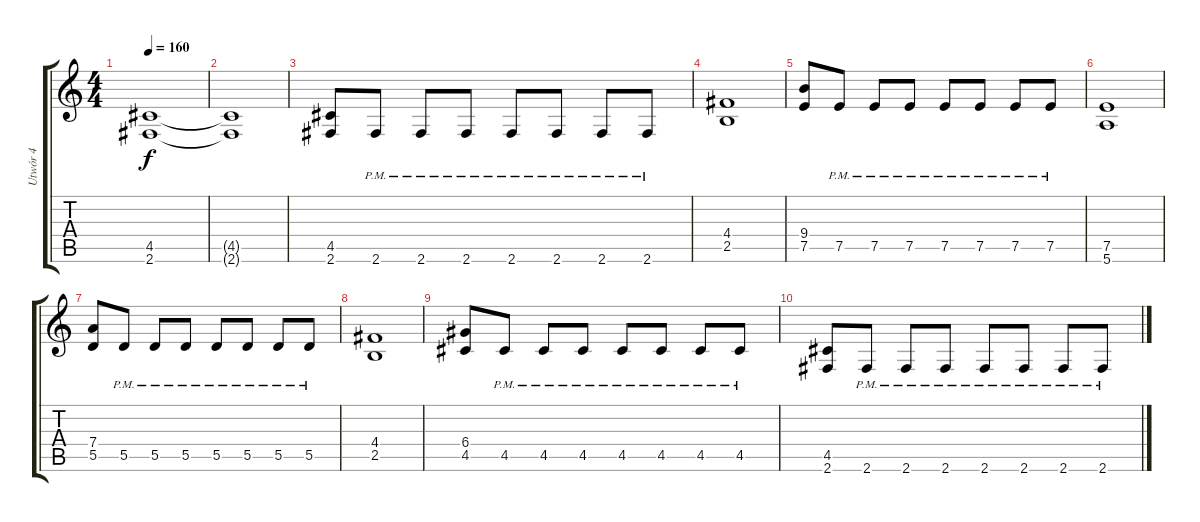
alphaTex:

\track ("Utwór 4" "Utwór 4") {instrument distortionguitar}
\staff {score tabs}
\tuning (E4 B3 G3 D3 A2 E2) {hide}
\ts (4 4)
\tempo 160
\clef g2
\ks c
(4.5 2.6).1{dy f} |
(4.5{t} 2.6{t}).1 |
(4.5 2.6).8{volume 16} 2.6{pm}.8 2.6{pm}.8 2.6{pm}.8 2.6{pm}.8 2.6{pm}.8 2.6{pm}.8 2.6{pm}.8 |
(4.4 2.5).1 |
(9.4 7.5).8 7.5{pm}.8 7.5{pm}.8 7.5{pm}.8 7.5{pm}.8 7.5{pm}.8 7.5{pm}.8 7.5{pm}.8 |
(7.5 5.6).1 |
(7.4 5.5).8 5.5{pm}.8 5.5{pm}.8 5.5{pm}.8 5.5{pm}.8 5.5{pm}.8 5.5{pm}.8 5.5{pm}.8 |
(4.4 2.5).1 |
(6.4 4.5).8 4.5{pm}.8 4.5{pm}.8 4.5{pm}.8 4.5{pm}.8 4.5{pm}.8 4.5{pm}.8 4.5{pm}.8 |
(4.5 2.6).8 2.6{pm}.8 2.6{pm}.8 2.6{pm}.8 2.6{pm}.8 2.6{pm}.8 2.6{pm}.8 2.6{pm}.8
